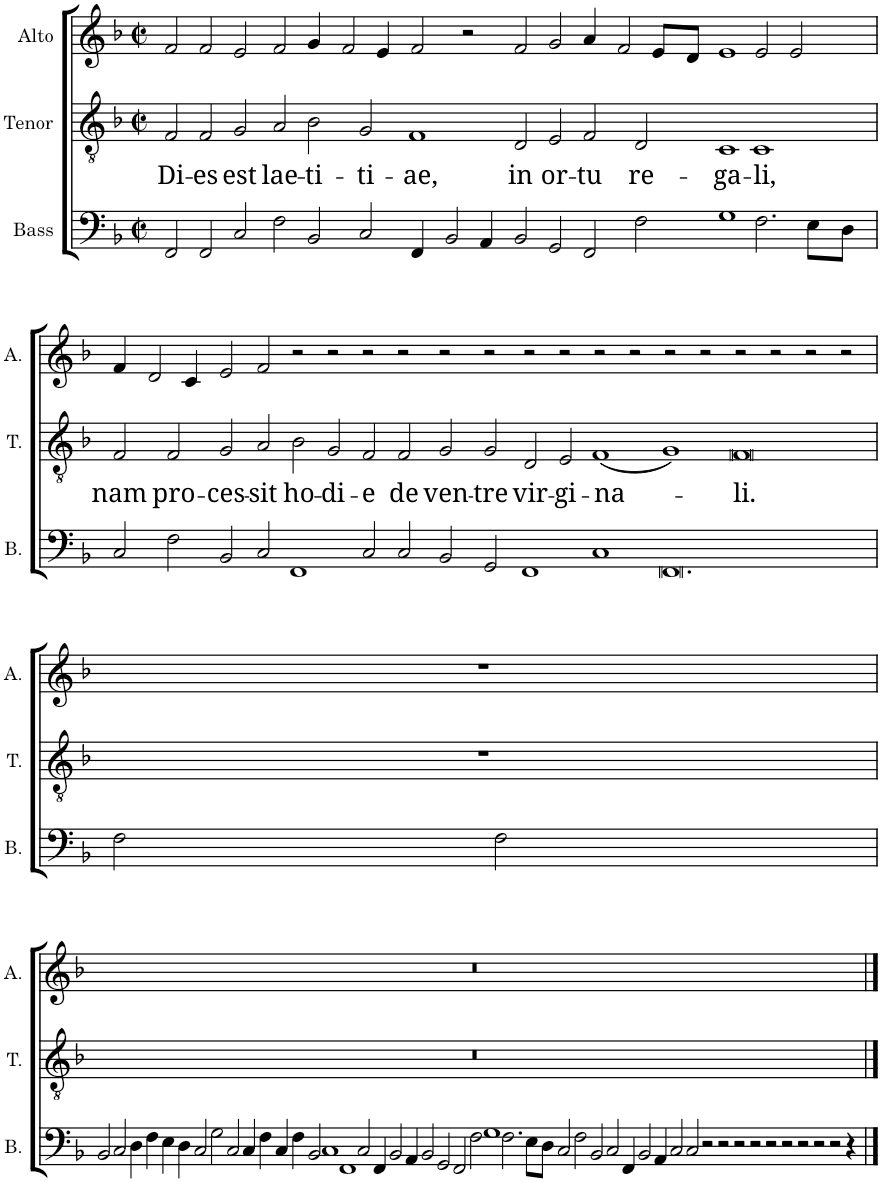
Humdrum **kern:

**kern	**kern	**text	**kern
*part3	*part2	*part2	*part1
*staff3	*staff2	*staff2	*staff1
*I"Bass	*I"Tenor	*	*I"Alto
*I'B.	*I'T.	*	*I'A.
*clefF4	*clefGv2	*	*clefG2
*k[b-]	*k[b-]	*	*k[b-]
*M2/2	*M2/2	*	*M2/2
*met(c|)	*met(c|)	*	*met(c|)
=1	=1	=1	=1
!	!	!LO:LY:b	!
2FF/	2F/	Di-	2f/
!	!	!LO:LY:b	!
2FF/	2F/	-es	2f/
!	!	!LO:LY:b	!
2C/	2G/	est	2e/
!	!	!LO:LY:b	!
2F\	2A/	lae-	2f/
!	!	!LO:LY:b	!
2BB-/	2B-\	-ti-	4g/
.	.	.	2f/
!	!	!LO:LY:b	!
2C/	2G/	-ti-	.
.	.	.	4e/
!	!	!LO:LY:b	!
4FF/	1F	-ae,	2f/
2BB-/	.	.	.
.	.	.	2r
4AA/	.	.	.
!	!	!LO:LY:b	!
2BB-/	2D/	in	2f/
!	!	!LO:LY:b	!
2GG/	2E/	or-	2g/
!	!	!LO:LY:b	!
2FF/	2F/	-tu	4a/
.	.	.	2f/
!	!	!LO:LY:b	!
2F\	2D/	re-	.
.	.	.	8e/L
.	.	.	8d/J
!	!	!LO:LY:b	!
1G	1C	-ga-	1e
!	!	!LO:LY:b	!
2.F\	1C	-li,	2e/
.	.	.	2e/
8E\L	.	.	.
8D\J	.	.	.
!!LO:LB:g=z
=2	=2	=2	=2
!	!	!LO:LY:b	!
2C/	2F/	nam	4f/
.	.	.	2d/
!	!	!LO:LY:b	!
2F\	2F/	pro-	.
.	.	.	4c/
!	!	!LO:LY:b	!
2BB-/	2G/	-ces-	2e/
!	!	!LO:LY:b	!
2C/	2A/	-sit	2f/
!	!	!LO:LY:b	!
1FF	2B-\	ho-	2r
!	!	!LO:LY:b	!
.	2G/	-di-	2r
!	!	!LO:LY:b	!
2C/	2F/	-e	2r
!	!	!LO:LY:b	!
2C/	2F/	de	2r
!	!	!LO:LY:b	!
2BB-/	2G/	ven-	2r
!	!	!LO:LY:b	!
2GG/	2G/	-tre	2r
!	!	!LO:LY:b	!
1FF	2D/	vir-	2r
!	!	!LO:LY:b	!
.	2E/	-gi-	2r
!	!	!LO:LY:b	!
1C	(1F	-na-	2r
.	.	.	2r
0.FF	1G)	.	2r
.	.	.	2r
!	!	!LO:LY:b	!
.	0F	-li.	2r
.	.	.	2r
.	.	.	2r
.	.	.	2r
!!LO:LB:g=z
=3	=3	=3	=3
2F\	1r	.	1r
2F\	.	.	.
!!LO:LB:g=z
=4	=4	=4	=4
2BB-/	1r	.	1r
2C/	.	.	.
4D\	4%81ryy	.	4%81ryy
4F\	.	.	.
4E\	.	.	.
4D\	.	.	.
2C/	.	.	.
2G\	.	.	.
2C/	.	.	.
4C/	.	.	.
4F\	.	.	.
4C/	.	.	.
4F\	.	.	.
2BB-/	.	.	.
1C	.	.	.
1FF	.	.	.
2C/	.	.	.
4FF/	.	.	.
2BB-/	.	.	.
4AA/	.	.	.
2BB-/	.	.	.
2GG/	.	.	.
2FF/	.	.	.
2F\	.	.	.
1G	.	.	.
2.F\	.	.	.
8E\L	.	.	.
8D\J	.	.	.
2C/	.	.	.
2F\	.	.	.
2BB-/	.	.	.
2C/	.	.	.
4FF/	.	.	.
2BB-/	.	.	.
4AA/	.	.	.
2C/	.	.	.
2C/	.	.	.
2r	.	.	.
2r	.	.	.
2r	.	.	.
2r	.	.	.
2r	.	.	.
2r	.	.	.
2r	.	.	.
2r	.	.	.
2r	.	.	.
4r	.	.	.
==	==	==	==
*-	*-	*-	*-
